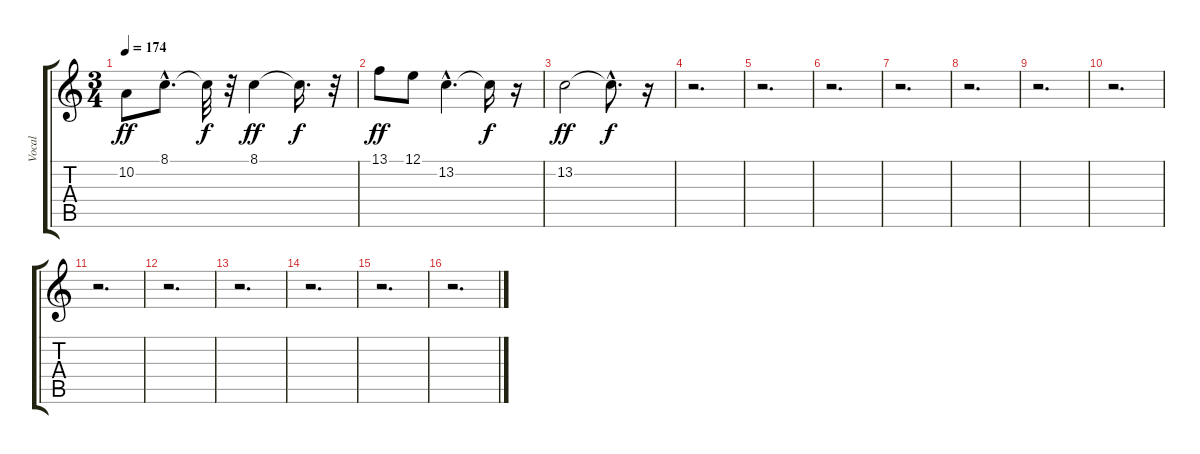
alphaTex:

\track ("Vocal" "Vocal") {instrument sopranosax}
\staff {score tabs}
\tuning (E4 B3 G3 D3 A2 E2) {hide}
\ts (3 4)
\tempo 174
\clef g2
\ks c
10.2.8{dy ff} 8.1{hac}.8{d} 8.1{t}.32{dy f} r.32 8.1.4{dy ff} 8.1{t}.16{d dy f} r.32 |
13.1.8{dy ff} 12.1.8 13.2{hac}.4{d} 13.2{t}.16{dy f} r.16 |
13.2.2{dy ff} 13.2{hac t}.8{d dy f} r.16 |
r.2{d} |
r.2{d} |
r.2{d} |
r.2{d} |
r.2{d} |
r.2{d} |
r.2{d} |
r.2{d} |
r.2{d} |
r.2{d} |
r.2{d} |
r.2{d} |
r.2{d}
